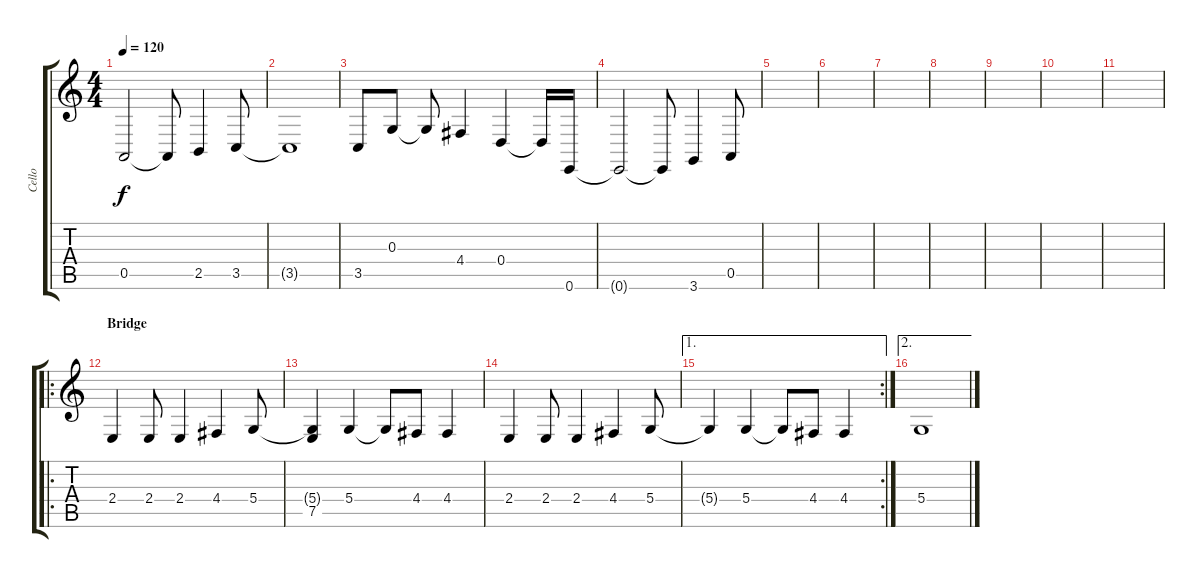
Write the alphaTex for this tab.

\track ("Cello" "Cello") {instrument cello}
\staff {score tabs}
\tuning (E4 B3 G3 D3 A2 E2) {hide}
\ts (4 4)
\tempo 120
\clef g2
\ks c
0.5{t}.2{dy f} 0.5{t}.8 2.5.4 3.5.8 |
3.5{t}.1 |
3.5.8 0.3.8 0.3{t}.8{volume 14} 4.4.4{volume 14} 0.4.4{volume 14} 0.4{t}.16 0.6.16{volume 14} |
0.6{t}.2{volume 14} 0.6{t}.8 3.6.4 0.5.8 |
|
|
|
|
|
|
|
\ro
\section ("" "Bridge")
2.4.4{volume 11} 2.4.8 2.4.4 4.4.4 5.4.8 |
(5.4{t} 7.5).4 5.4.4 5.4{t}.8 4.4.8 4.4.4 |
2.4.4 2.4.8 2.4.4 4.4.4 5.4.8 |
\ae 1
\rc 2
5.4{t}.4 5.4.4 5.4{t}.8 4.4.8 4.4.4 |
\ae 2
5.4.1
